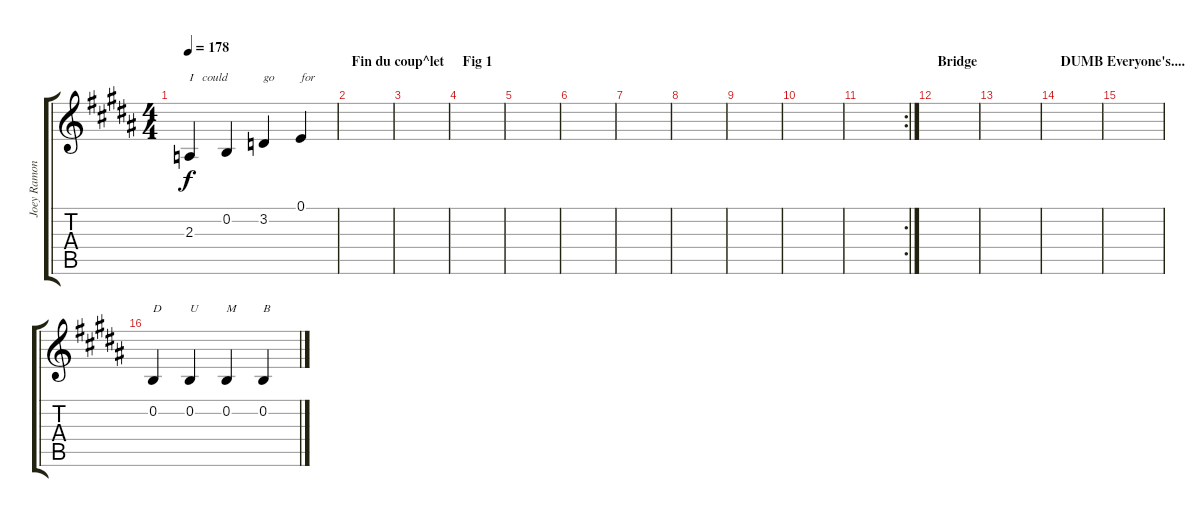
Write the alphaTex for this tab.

\track ("Joey Ramone - Vocals" "Joey Ramon") {instrument lead6voice}
\staff {score tabs}
\tuning (E4 B3 G3 D3 A2 E2) {hide}
\ts (4 4)
\tempo 178
\clef g2
\ks b
2.3.4{txt "I   could" dy f} 0.2.4 3.2.4{txt "go"} 0.1.4{txt "for"} |
\section ("" "Fin du coup^let")
|
|
\section ("" "Fig 1")
|
|
|
|
|
|
|
\rc 2
|
\section ("" "Bridge")
|
|
\section ("" "DUMB Everyone's....")
|
|
0.2.4{txt "D"} 0.2.4{txt "U"} 0.2.4{txt "M"} 0.2.4{txt "B"}
